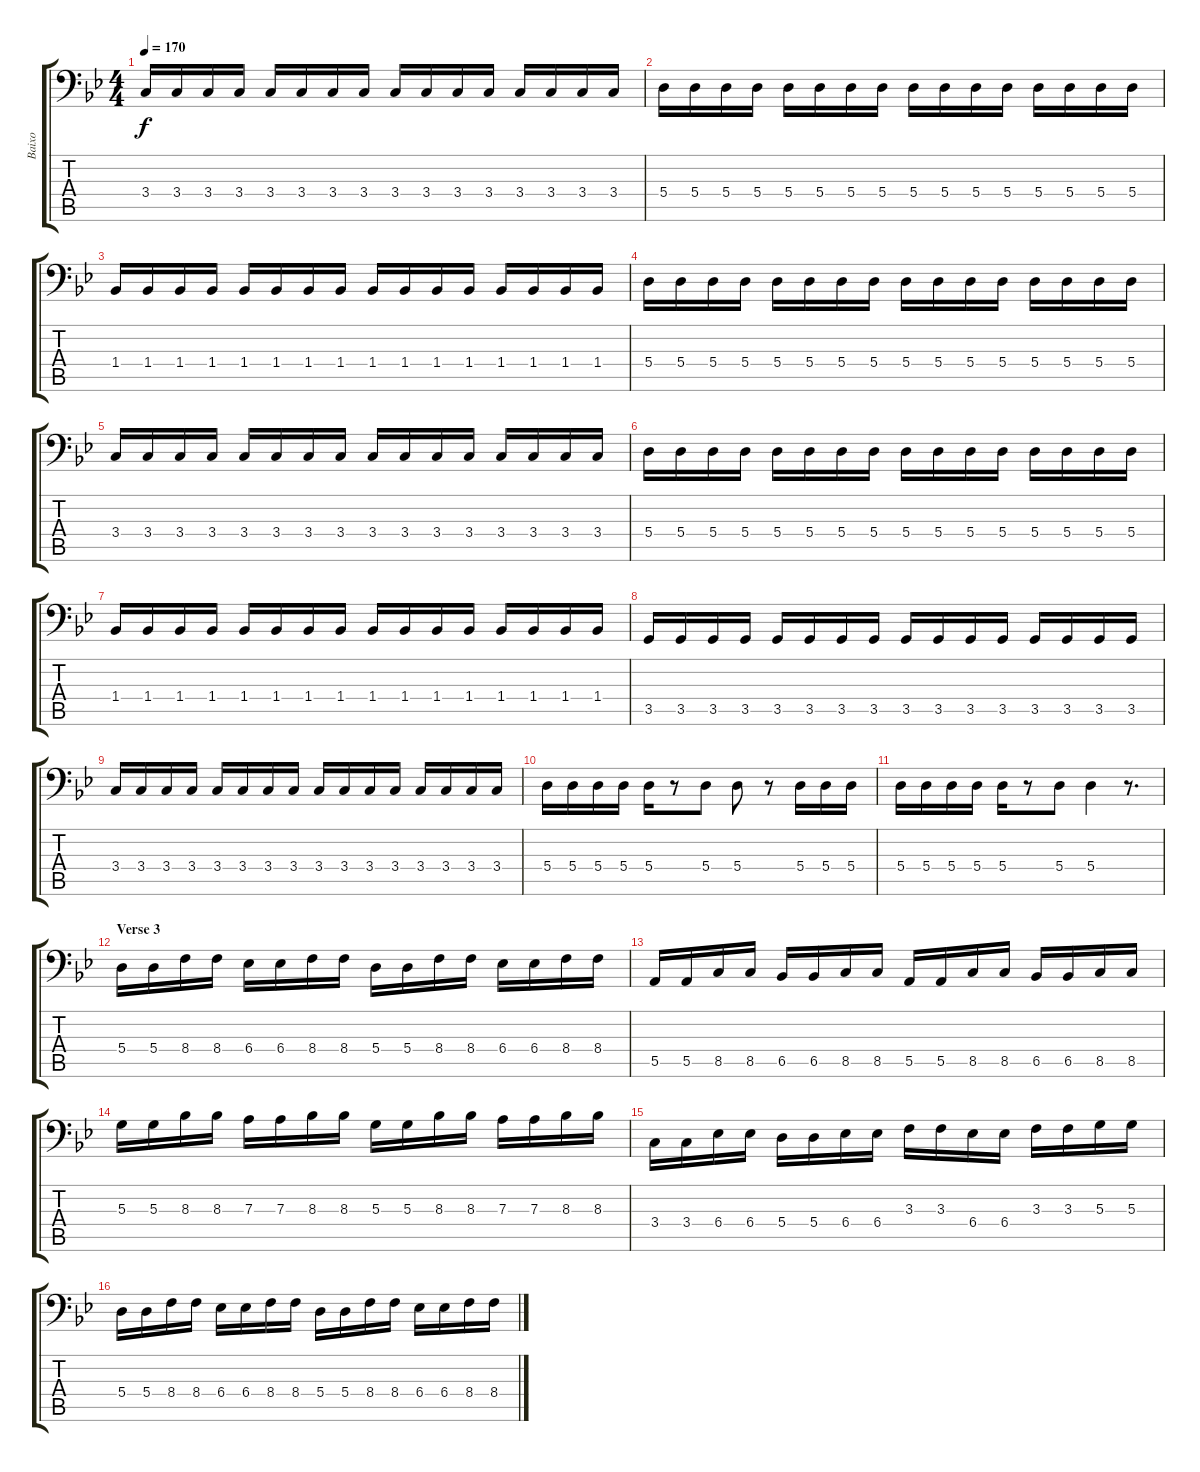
\track ("Baixo" "Baixo") {instrument electricbassfinger}
\staff {score tabs}
\tuning (C3 G2 D2 A1 E1 B0) {hide}
\ts (4 4)
\tempo 170
\clef f4
\ks bb
3.4.16{dy f} 3.4.16 3.4.16 3.4.16 3.4.16 3.4.16 3.4.16 3.4.16 3.4.16 3.4.16 3.4.16 3.4.16 3.4.16 3.4.16 3.4.16 3.4.16 |
5.4.16 5.4.16 5.4.16 5.4.16 5.4.16 5.4.16 5.4.16 5.4.16 5.4.16 5.4.16 5.4.16 5.4.16 5.4.16 5.4.16 5.4.16 5.4.16 |
1.4.16 1.4.16 1.4.16 1.4.16 1.4.16 1.4.16 1.4.16 1.4.16 1.4.16 1.4.16 1.4.16 1.4.16 1.4.16 1.4.16 1.4.16 1.4.16 |
5.4.16 5.4.16 5.4.16 5.4.16 5.4.16 5.4.16 5.4.16 5.4.16 5.4.16 5.4.16 5.4.16 5.4.16 5.4.16 5.4.16 5.4.16 5.4.16 |
3.4.16 3.4.16 3.4.16 3.4.16 3.4.16 3.4.16 3.4.16 3.4.16 3.4.16 3.4.16 3.4.16 3.4.16 3.4.16 3.4.16 3.4.16 3.4.16 |
5.4.16 5.4.16 5.4.16 5.4.16 5.4.16 5.4.16 5.4.16 5.4.16 5.4.16 5.4.16 5.4.16 5.4.16 5.4.16 5.4.16 5.4.16 5.4.16 |
1.4.16 1.4.16 1.4.16 1.4.16 1.4.16 1.4.16 1.4.16 1.4.16 1.4.16 1.4.16 1.4.16 1.4.16 1.4.16 1.4.16 1.4.16 1.4.16 |
3.5.16 3.5.16 3.5.16 3.5.16 3.5.16 3.5.16 3.5.16 3.5.16 3.5.16 3.5.16 3.5.16 3.5.16 3.5.16 3.5.16 3.5.16 3.5.16 |
3.4.16 3.4.16 3.4.16 3.4.16 3.4.16 3.4.16 3.4.16 3.4.16 3.4.16 3.4.16 3.4.16 3.4.16 3.4.16 3.4.16 3.4.16 3.4.16 |
5.4.16 5.4.16 5.4.16 5.4.16 5.4.16 r.8 5.4.8 5.4.8 r.8 5.4.16 5.4.16 5.4.16 |
5.4.16 5.4.16 5.4.16 5.4.16 5.4.16 r.8 5.4.8 5.4.4 r.8{d} |
\section ("" "Verse 3")
5.4.16 5.4.16 8.4.16 8.4.16 6.4.16 6.4.16 8.4.16 8.4.16 5.4.16 5.4.16 8.4.16 8.4.16 6.4.16 6.4.16 8.4.16 8.4.16 |
5.5.16 5.5.16 8.5.16 8.5.16 6.5.16 6.5.16 8.5.16 8.5.16 5.5.16 5.5.16 8.5.16 8.5.16 6.5.16 6.5.16 8.5.16 8.5.16 |
5.3.16 5.3.16 8.3.16 8.3.16 7.3.16 7.3.16 8.3.16 8.3.16 5.3.16 5.3.16 8.3.16 8.3.16 7.3.16 7.3.16 8.3.16 8.3.16 |
3.4.16 3.4.16 6.4.16 6.4.16 5.4.16 5.4.16 6.4.16 6.4.16 3.3.16 3.3.16 6.4.16 6.4.16 3.3.16 3.3.16 5.3.16 5.3.16 |
5.4.16 5.4.16 8.4.16 8.4.16 6.4.16 6.4.16 8.4.16 8.4.16 5.4.16 5.4.16 8.4.16 8.4.16 6.4.16 6.4.16 8.4.16 8.4.16
